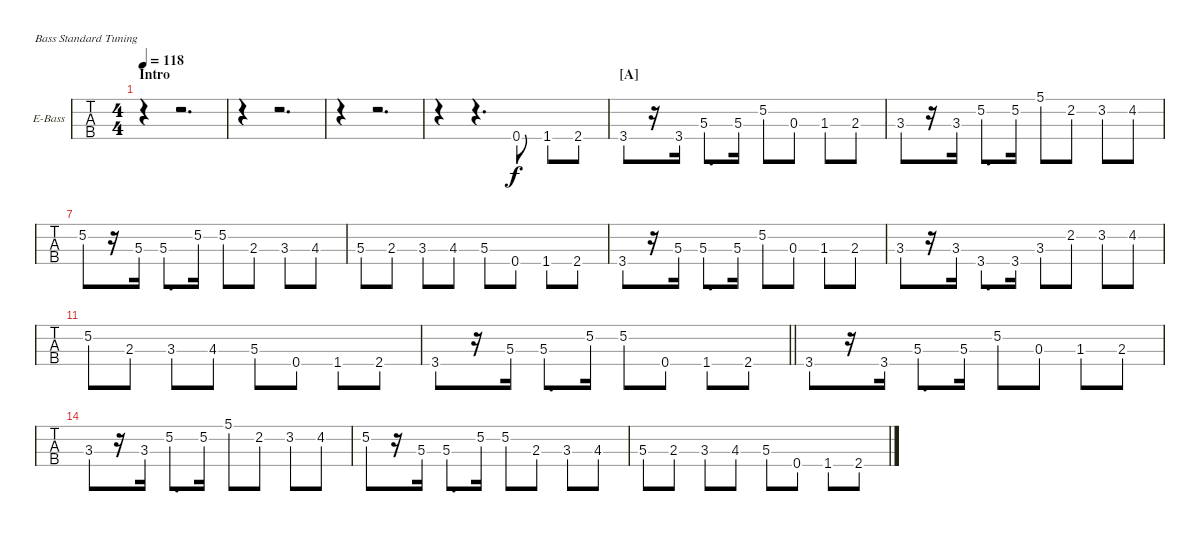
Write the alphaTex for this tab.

\bracketExtendMode nobrackets
\firstSystemTrackNameOrientation horizontal
\otherSystemsTrackNameOrientation horizontal
\defaultBarNumberDisplay FirstOfSystem
\track ("Bass" "E-Bass") {instrument electricbassfinger}
\staff {tabs}
\tuning (G2 D2 A1 E1)
\ts (4 4)
\beaming (8 2 2 2 2)
\section ("" "Intro")
\tempo 118
\clef f4
\ks c
r.4{dy f instrument electricbassfinger} r.2{d} |
r.4 r.2{d} |
r.4 r.2{d} |
r.4 r.4{d} 0.4.8 1.4.8 2.4.8 |
\section ("A" "")
\scale
0.489324 3.4.8 r.16 3.4.16 5.3.8{d} 5.3.16 5.2.8 0.3.8 1.3.8 2.3.8 |
\scale
0.510053
\ks g
3.3.8 r.16 3.3.16 5.2.8{d} 5.2.16 5.1.8 2.2.8 3.2.8 4.2.8 |
5.2.8 r.16 5.3.16 5.3.8{d} 5.2.16 5.2.8 2.3.8 3.3.8 4.3.8 |
5.3.8 2.3.8 3.3.8 4.3.8 5.3.8 0.4.8 1.4.8 2.4.8 |
\ks c
3.4.8 r.16 5.3.16 5.3.8{d} 5.3.16 5.2.8 0.3.8 1.3.8 2.3.8 |
\ks g
3.3.8 r.16 3.3.16 3.4.8{d} 3.4.16 3.3.8 2.2.8 3.2.8 4.2.8 |
5.2.8 2.3.8 3.3.8 4.3.8 5.3.8 0.4.8 1.4.8 2.4.8 |
\barLineRight lightlight
3.4.8 r.16 5.3.16 5.3.8{d} 5.2.16 5.2.8 0.4.8 1.4.8 2.4.8 |
\scale
0.489324
\ks c
3.4.8 r.16 3.4.16 5.3.8{d} 5.3.16 5.2.8 0.3.8 1.3.8 2.3.8 |
\scale
0.510053
\ks g
3.3.8 r.16 3.3.16 5.2.8{d} 5.2.16 5.1.8 2.2.8 3.2.8 4.2.8 |
5.2.8 r.16 5.3.16 5.3.8{d} 5.2.16 5.2.8 2.3.8 3.3.8 4.3.8 |
5.3.8 2.3.8 3.3.8 4.3.8 5.3.8 0.4.8 1.4.8 2.4.8
